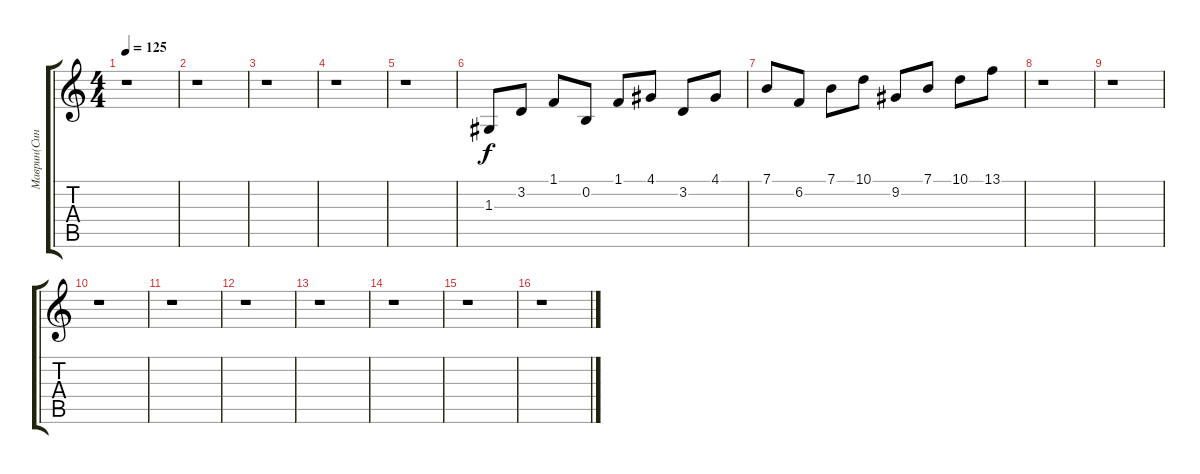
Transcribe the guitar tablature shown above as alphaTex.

\track ("Маврин(Синтезатор-2)" "Маврин(Син") {instrument stringensemble1}
\staff {score tabs}
\tuning (E4 B3 G3 D3 A2 E2) {hide}
\ts (4 4)
\tempo 125
\clef g2
\ks c
r.1{dy f} |
r.1 |
r.1 |
r.1 |
r.1 |
1.3.8 3.2.8 1.1.8 0.2.8 1.1.8 4.1.8 3.2.8 4.1.8 |
7.1.8 6.2.8 7.1.8 10.1.8 9.2.8 7.1.8 10.1.8 13.1.8 |
r.1 |
r.1 |
r.1 |
r.1 |
r.1 |
r.1 |
r.1 |
r.1 |
r.1
